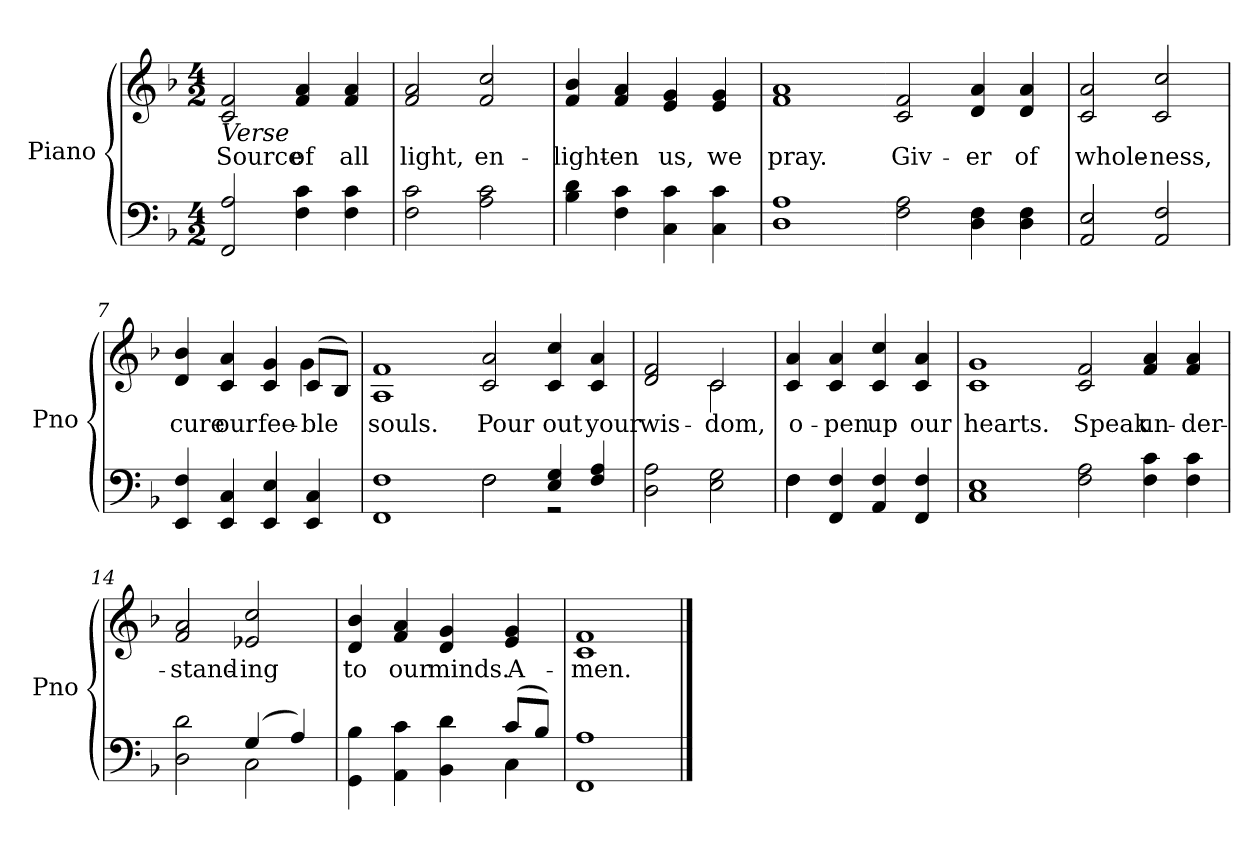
**kern	**kern	**text
*part2	*part1	*part1
*staff2	*staff1	*staff1
*I"Piano	*I"Piano	*
*I'Pno	*I'Pno	*
*clefF4	*clefG2	*
*k[b-]	*k[b-]	*
*M4/2	*M4/2	*
=1	=1	=1
!	!LO:TX:b:i:t=Verse	!
!	!	!LO:LY:b
2FF/ 2A/	2c/ 2f/	Source
!	!	!LO:LY:b
4F\ 4c\	4f/ 4a/	of
!	!	!LO:LY:b
4F\ 4c\	4f/ 4a/	all
=2	=2	=2
!	!	!LO:LY:b
2F\ 2c\	2f/ 2a/	light,
!	!	!LO:LY:b
2A\ 2c\	2f/ 2cc/	en-
=3	=3	=3
!	!	!LO:LY:b
4B-\ 4d\	4f/ 4b-/	-light-
!	!	!LO:LY:b
4F\ 4c\	4f/ 4a/	-en
!	!	!LO:LY:b
4C\ 4c\	4e/ 4g/	us,
!	!	!LO:LY:b
4C\ 4c\	4e/ 4g/	we
=4	=4	=4
!	!	!LO:LY:b
1D 1A	1f 1a	pray.
!!LO:LB:g=z
=5-	=5-	=5-
!	!	!LO:LY:b
2F\ 2A\	2c/ 2f/	Giv-
!	!	!LO:LY:b
4D\ 4F\	4d/ 4a/	-er
!	!	!LO:LY:b
4D\ 4F\	4d/ 4a/	of
=6	=6	=6
!	!	!LO:LY:b
2AA/ 2E/	2c/ 2a/	whole-
!	!	!LO:LY:b
2AA/ 2F/	2c/ 2cc/	-ness,
=7	=7	=7
!	!	!LO:LY:b
*	*^	*
4EE/ 4F/	4d/ 4b-/	2.ryy	cure
!	!	!	!LO:LY:b
4EE/ 4C/	4c/ 4a/	.	our
!	!	!	!LO:LY:b
4EE/ 4E/	4c/ 4g/	.	fee-
!	!	!	!LO:LY:b
4EE/ 4C/	(8c/L	4g\	-ble
.	8B-/J)	.	.
*	*v	*v	*
=8	=8	=8
!	!	!LO:LY:b
1FF 1F	1A 1f	souls.
!!LO:LB:g=z
=9-	=9-	=9-
*^	*	*
!	!	!	!LO:LY:b
2F\	2F\	2c/ 2a/	Pour
!	!	!	!LO:LY:b
4E/ 4G/	2r	4c/ 4cc/	out
!	!	!	!LO:LY:b
4F/ 4A/	.	4c/ 4a/	your
*v	*v	*	*
=10	=10	=10
!	!	!LO:LY:b
*	*^	*
2D\ 2A\	2d/ 2f/	2ryy	wis-
!	!	!	!LO:LY:b
2E\ 2G\	2c/	2c\	-dom,
=11	=11	=11	=11
*^	*	*	*
!	!	!	!	!LO:LY:b
*	*	*v	*v	*
4F\	4F\	4c/ 4a/	o-
!	!	!	!LO:LY:b
4FF/ 4F/	2.ryy	4c/ 4a/	-pen
!	!	!	!LO:LY:b
4AA/ 4F/	.	4c/ 4cc/	up
!	!	!	!LO:LY:b
4FF/ 4F/	.	4c/ 4a/	our
*v	*v	*	*
=12	=12	=12
!	!	!LO:LY:b
1C 1E	1c 1g	hearts.
!!LO:LB:g=z
=13-	=13-	=13-
!	!	!LO:LY:b
2F\ 2A\	2c/ 2f/	Speak
!	!	!LO:LY:b
4F\ 4c\	4f/ 4a/	un-
!	!	!LO:LY:b
4F\ 4c\	4f/ 4a/	-der-
=14	=14	=14
*^	*	*
!	!	!	!LO:LY:b
2D\ 2d\	2ryy	2f/ 2a/	-stand-
!	!	!	!LO:LY:b
(4G/	2C\	2e-X/ 2cc/	-ing
4A/)	.	.	.
=15	=15	=15	=15
!	!	!	!LO:LY:b
4GG\ 4B-\	2.ryy	4d/ 4b-/	to
!	!	!	!LO:LY:b
4AA\ 4c\	.	4f/ 4a/	our
!	!	!	!LO:LY:b
4BB-\ 4d\	.	4d/ 4g/	minds.
!	!	!	!LO:LY:b
(8c/L	4C\	4e/ 4g/	A-
8B-/J)	.	.	.
*v	*v	*	*
=16	=16	=16
!	!	!LO:LY:b
1FF 1A	1c 1f	-men.
==	==	==
*-	*-	*-
